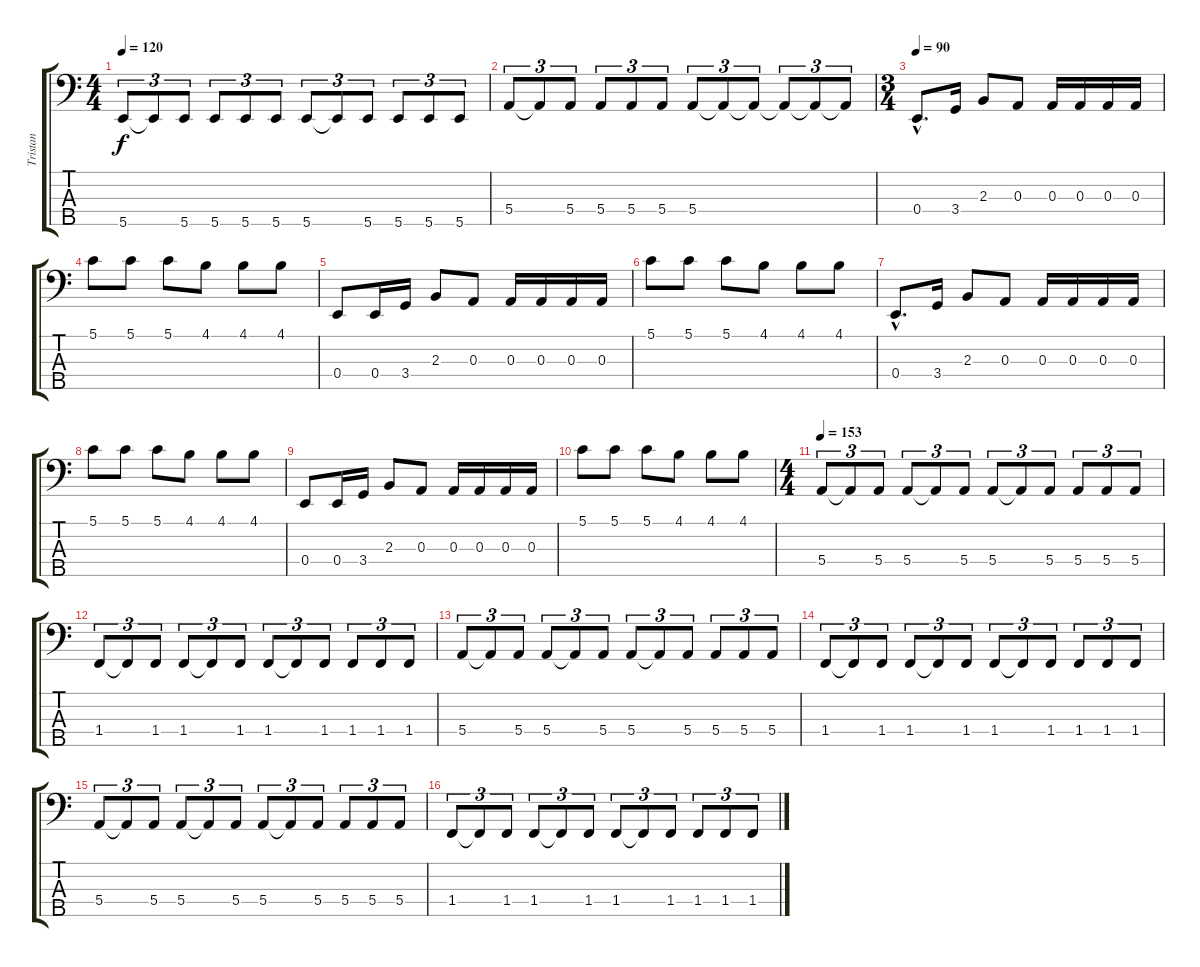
\track ("Tristan" "Tristan") {instrument electricbassfinger}
\staff {score tabs}
\tuning (G2 D2 A1 E1 B0) {hide}
\ts (4 4)
\tempo 120
\clef f4
\ks c
5.5.8{tu (3 2) dy f} 5.5{t}.8{tu (3 2)} 5.5.8{tu (3 2)} 5.5.8{tu (3 2)} 5.5.8{tu (3 2)} 5.5.8{tu (3 2)} 5.5.8{tu (3 2)} 5.5{t}.8{tu (3 2)} 5.5.8{tu (3 2)} 5.5.8{tu (3 2)} 5.5.8{tu (3 2)} 5.5.8{tu (3 2)} |
5.4.8{tu (3 2)} 5.4{t}.8{tu (3 2)} 5.4.8{tu (3 2)} 5.4.8{tu (3 2)} 5.4.8{tu (3 2)} 5.4.8{tu (3 2)} 5.4.8{tu (3 2)} 5.4{t}.8{tu (3 2)} 5.4{t}.8{tu (3 2)} 5.4{t}.8{tu (3 2)} 5.4{t}.8{tu (3 2)} 5.4{t}.8{tu (3 2)} |
\ts (3 4)
\tempo 90
0.4{hac}.8{d volume 16} 3.4.16 2.3.8 0.3.8 0.3.16 0.3.16 0.3.16 0.3.16 |
5.1.8 5.1.8 5.1.8 4.1.8 4.1.8 4.1.8 |
0.4.8 0.4.16 3.4.16 2.3.8 0.3.8 0.3.16 0.3.16 0.3.16 0.3.16 |
5.1.8 5.1.8 5.1.8 4.1.8 4.1.8 4.1.8 |
0.4{hac}.8{d} 3.4.16 2.3.8 0.3.8 0.3.16 0.3.16 0.3.16 0.3.16 |
5.1.8 5.1.8 5.1.8 4.1.8 4.1.8 4.1.8 |
0.4.8 0.4.16 3.4.16 2.3.8 0.3.8 0.3.16 0.3.16 0.3.16 0.3.16 |
5.1.8 5.1.8 5.1.8 4.1.8 4.1.8 4.1.8 |
\ts (4 4)
\tempo 153
5.4.8{tu (3 2)} 5.4{t}.8{tu (3 2)} 5.4.8{tu (3 2)} 5.4.8{tu (3 2)} 5.4{t}.8{tu (3 2)} 5.4.8{tu (3 2)} 5.4.8{tu (3 2)} 5.4{t}.8{tu (3 2)} 5.4.8{tu (3 2)} 5.4.8{tu (3 2)} 5.4.8{tu (3 2)} 5.4.8{tu (3 2)} |
1.4.8{tu (3 2)} 1.4{t}.8{tu (3 2)} 1.4.8{tu (3 2)} 1.4.8{tu (3 2)} 1.4{t}.8{tu (3 2)} 1.4.8{tu (3 2)} 1.4.8{tu (3 2)} 1.4{t}.8{tu (3 2)} 1.4.8{tu (3 2)} 1.4.8{tu (3 2)} 1.4.8{tu (3 2)} 1.4.8{tu (3 2)} |
5.4.8{tu (3 2)} 5.4{t}.8{tu (3 2)} 5.4.8{tu (3 2)} 5.4.8{tu (3 2)} 5.4{t}.8{tu (3 2)} 5.4.8{tu (3 2)} 5.4.8{tu (3 2)} 5.4{t}.8{tu (3 2)} 5.4.8{tu (3 2)} 5.4.8{tu (3 2)} 5.4.8{tu (3 2)} 5.4.8{tu (3 2)} |
1.4.8{tu (3 2)} 1.4{t}.8{tu (3 2)} 1.4.8{tu (3 2)} 1.4.8{tu (3 2)} 1.4{t}.8{tu (3 2)} 1.4.8{tu (3 2)} 1.4.8{tu (3 2)} 1.4{t}.8{tu (3 2)} 1.4.8{tu (3 2)} 1.4.8{tu (3 2)} 1.4.8{tu (3 2)} 1.4.8{tu (3 2)} |
5.4.8{tu (3 2)} 5.4{t}.8{tu (3 2)} 5.4.8{tu (3 2)} 5.4.8{tu (3 2)} 5.4{t}.8{tu (3 2)} 5.4.8{tu (3 2)} 5.4.8{tu (3 2)} 5.4{t}.8{tu (3 2)} 5.4.8{tu (3 2)} 5.4.8{tu (3 2)} 5.4.8{tu (3 2)} 5.4.8{tu (3 2)} |
1.4.8{tu (3 2)} 1.4{t}.8{tu (3 2)} 1.4.8{tu (3 2)} 1.4.8{tu (3 2)} 1.4{t}.8{tu (3 2)} 1.4.8{tu (3 2)} 1.4.8{tu (3 2)} 1.4{t}.8{tu (3 2)} 1.4.8{tu (3 2)} 1.4.8{tu (3 2)} 1.4.8{tu (3 2)} 1.4.8{tu (3 2)}
